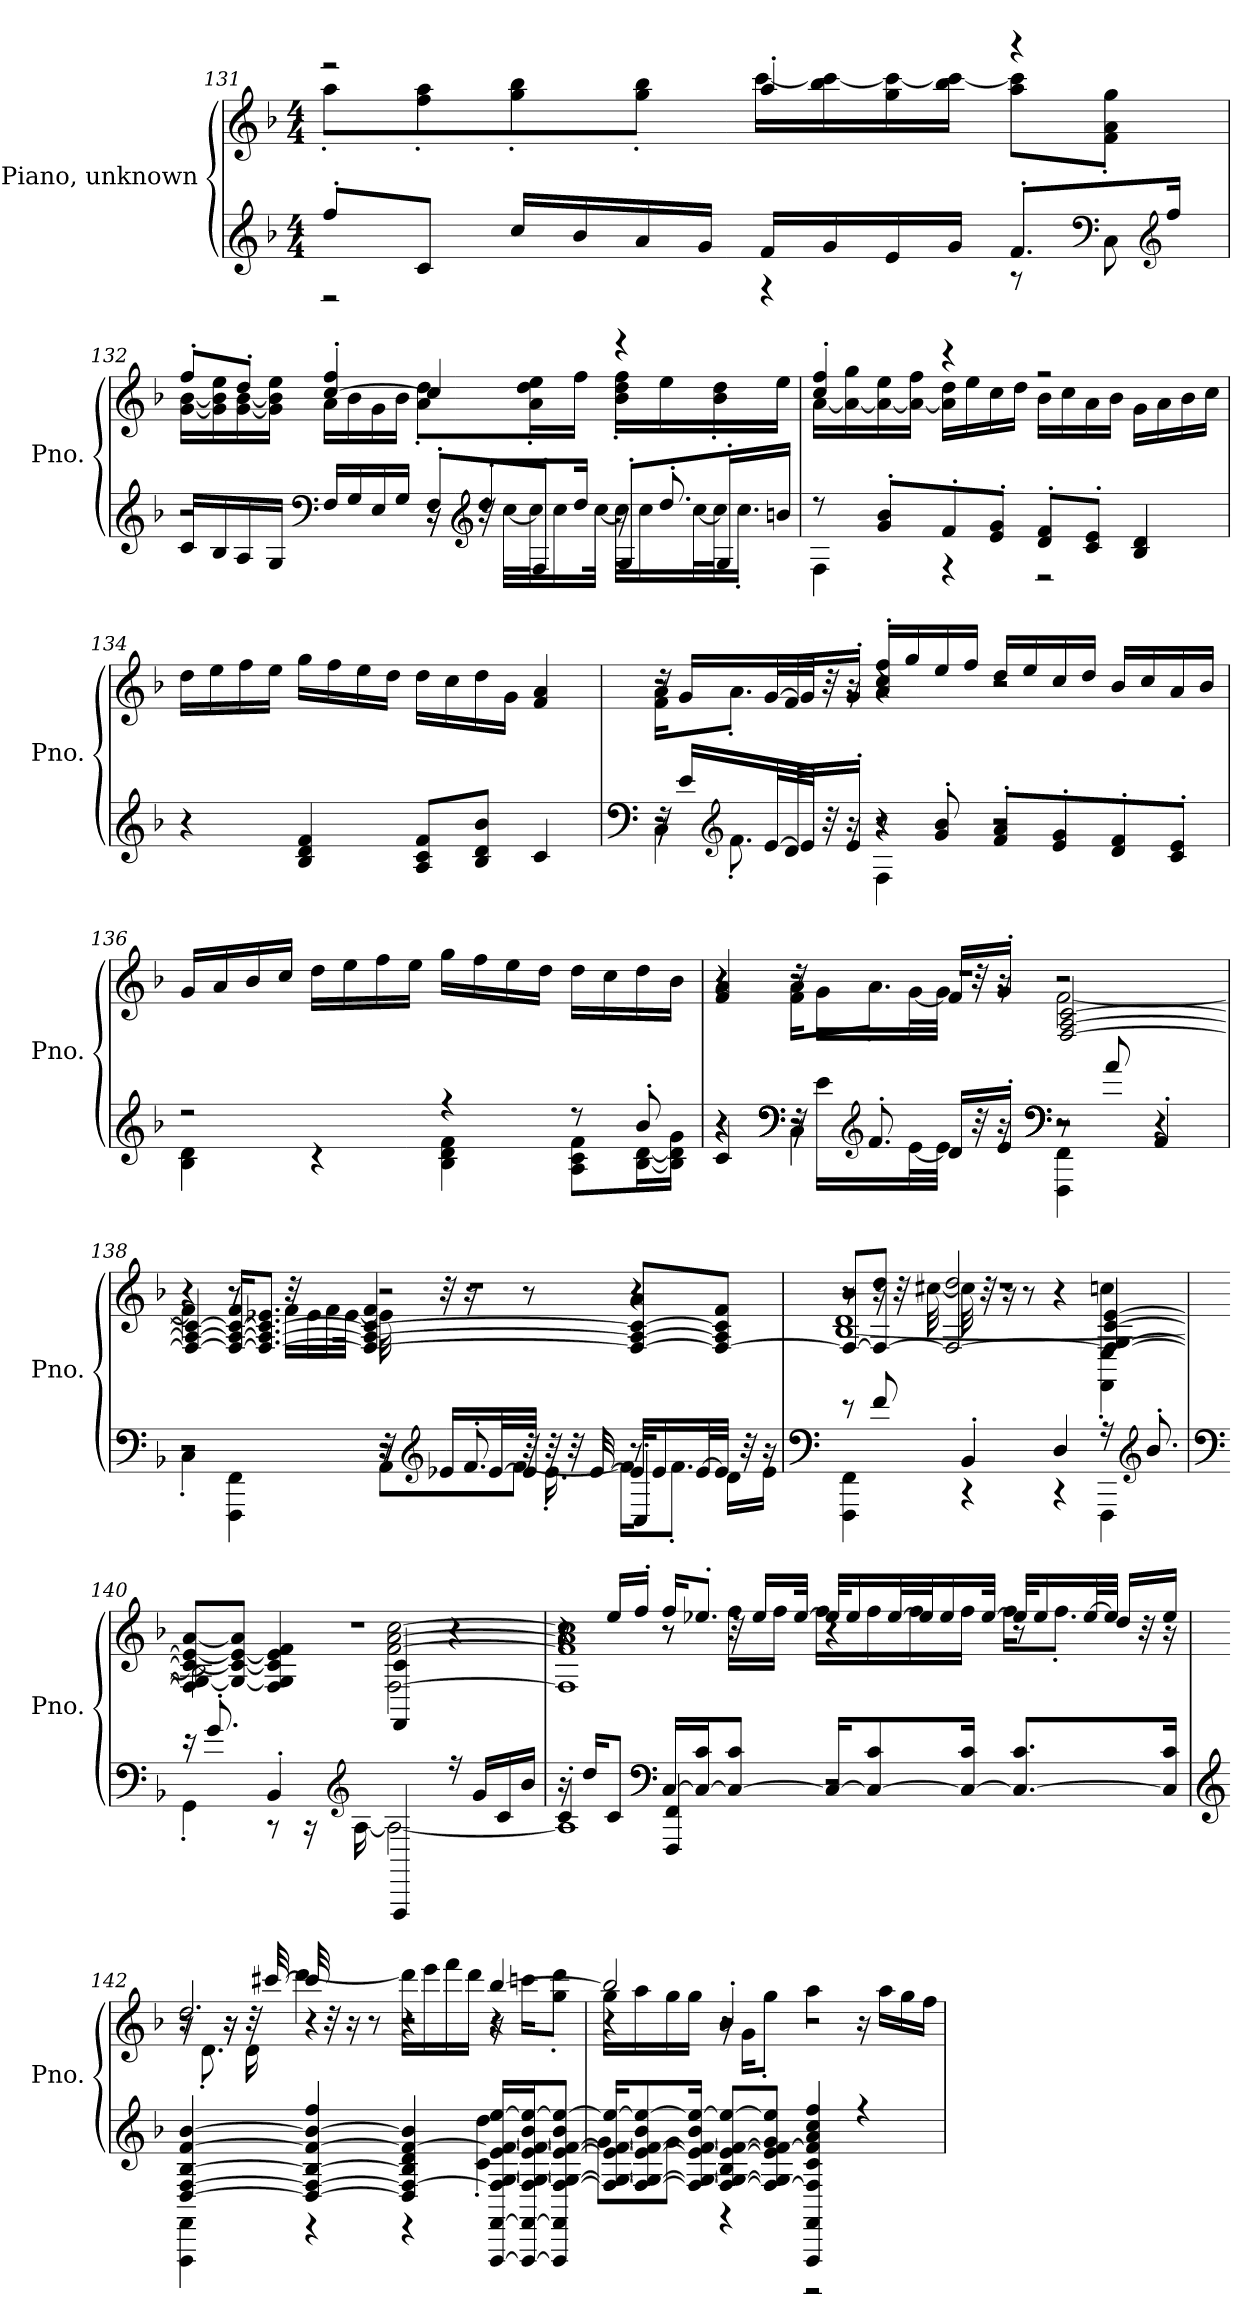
**kern	**kern
*part1	*part1
*staff2	*staff1
*I"Piano, unknown	*
*I'Pno.	*
!!LO:LB:g=z
*clefG2	*clefG2
*k[b-]	*k[b-]
*M4/4	*M4/4
=131	=131
*^	*^
8ff'/L	2r	2r	8aa'\L
8c/J	.	.	8ff\' 8aa\'
16cc/LL	.	.	8gg\' 8bb-\'
16b-/	.	.	.
16a/	.	.	8gg\' 8bb-\'J
16g/JJ	.	.	.
16f/LL	4r	4aa'/	[16ccc\LL
16g/	.	.	16bb-\ 16ccc\_
16e/	.	.	16gg\ 16ccc\_
16g/JJ	.	.	16bb-\ 16ccc\_JJ
8.f'/L	8r	4r	8aa\ 8ccc\]L
*clefF4	*	*	*
.	8C\	.	8f\' 8a\' 8gg\'J
*clefG2	*	*	*
16ff/Jk	.	.	.
!!LO:LB:g=z	!!
=132	=132	=132	=132
*	*^	*	*
2r	2r	16c/LL	8ff'/L	[16g\ [16b-\LL
.	.	16B-/	.	16g\] 16b-\] 16ee\
.	.	16A/	8dd'/J	[16g\ [16b-\
.	.	16G/JJ	.	16g\] 16b-\] 16ee\JJ
*clefF4	*	*	*	*
.	.	16F/LL	[4cc/' 4ff/'	16a\LL
.	.	16G/	.	16b-\
.	.	16E/	.	16g\
.	.	16G/JJ	.	16b-\JJ
16r	16r	8F'/L	4cc/]	8a\' 8dd\'L
*clefG2	*	*	*	*
8dd'/L	32r	.	.	.
.	[32cc\LLL	.	.	.
.	32cc\J]	8F'/J	.	16a\' 16dd\' 16ee\'L
.	16cc\	.	.	.
16dd/Jk	.	.	.	16ff\JJ
.	[32cc\JJk	.	.	.
16r	32cc\KLL]	8G'/L	4r	16b-\' 16dd\' 16ff\'LL
.	16cc\	.	.	.
8.dd'/	.	.	.	16ee\
.	[32cc\L	.	.	.
.	32cc\J]	16G'/L	.	16b-\' 16dd\'
.	16.cc'\JJ	.	.	.
.	.	16bn/JJ	.	16ee\JJ
*	*v	*v	*	*
!!LO:PB:g=z	!!
=133	=133	=133	=133
8r	4F\	4cc/' 4ff/'	[16a\LL
.	.	.	16a\_ 16gg\
8g/' 8b-/'L	.	.	16a\_ 16ee\
.	.	.	16a\_ 16ff\JJ
8f'/	4r	4r	16a\] 16dd\LL
.	.	.	16ee\
8e/' 8g/'J	.	.	16cc\
.	.	.	16dd\JJ
8d/' 8f/'L	2r	2r	16b-\LL
.	.	.	16cc\
8c/' 8e/'J	.	.	16a\
.	.	.	16b-\JJ
4B-/ 4d/	.	.	16g\LL
.	.	.	16a\
.	.	.	16b-\
.	.	.	16cc\JJ
*v	*v	*	*
*	*v	*v
=134	=134
4r	16dd\LL
.	16ee\
.	16ff\
.	16ee\JJ
4B-/ 4d/ 4f/	16gg\LL
.	16ff\
.	16ee\
.	16dd\JJ
8A/ 8c/ 8f/L	16dd\LL
.	16cc\
8B-/ 8d/ 8b-/J	16dd\
.	16g\JJ
4c/	4f/ 4a/
!!LO:LB:g=z
=135	=135
*clefF4	*
*^	*^
*	*^	*	*^
*	*	*^	*	*	*
8r	16r	32r	4C\	8r	16f\ 16a\KL	32r
.	.	16e/LL	.	.	.	16g/LL
*clefG2	*	*	*	*	*	*
.	8.f'\	.	.	.	8.a'\J	.
.	.	[32e/L	.	.	.	[32g/L
16d/LL	.	32e/JJJ]	.	16f/LL	.	32g/JJJ]
.	.	32r	.	.	.	32r
16e'/JJ	.	16r	.	16g'/JJ	.	16r
8r	4r	4r	4F\	16a/' 16cc/' 16ff/'LL	4r	4r
.	.	.	.	16gg/	.	.
8g/' 8b-/'	.	.	.	16ee/	.	.
.	.	.	.	16ff/JJ	.	.
8f/' 8a/'L	2r	2r	2r	16dd/LL	2r	2r
.	.	.	.	16ee/	.	.
8e/' 8g/'	.	.	.	16cc/	.	.
.	.	.	.	16dd/JJ	.	.
8d/' 8f/'	.	.	.	16b-/LL	.	.
.	.	.	.	16cc/	.	.
8c/' 8e/'J	.	.	.	16a/	.	.
.	.	.	.	16b-/JJ	.	.
*	*v	*v	*v	*	*	*
*	*	*v	*v	*v
=136	=136	=136
2r	4B-\ 4d\	16g/LL
.	.	16a/
.	.	16b-/
.	.	16cc/JJ
.	4r	16dd\LL
.	.	16ee\
.	.	16ff\
.	.	16ee\JJ
4r	4B-\ 4d\ 4f\	16gg\LL
.	.	16ff\
.	.	16ee\
.	.	16dd\JJ
8r	8A\ 8c\ 8f\L	16dd\LL
.	.	16cc\
8b-'/	[16B-\ [16d\L	16dd\
.	16B-\] 16d\] 16g\JJ	16b-\JJ
!!LO:LB:g=z
=137	=137	=137
*^	*	*^
*	*	*^	*	*^
*	*	*	*	*	*	*^
4r	4r	4c/	4r	1r	4r	4f/ 4a/	4r
*clefF4	*	*	*	*	*	*	*
16r	32r	8r	4C\	.	32r	8r	16f\ 16a\KL
.	16e\LL	.	.	.	16g\LL	.	.
*clefG2	*	*	*	*	*	*	*
8.f'/	.	.	.	.	.	.	8.a'\J
.	[32e\L	.	.	.	[32g\L	.	.
.	32e\JJJ]	16d/LL	.	.	32g\JJJ]	16f/LL	.
.	32r	.	.	.	32r	.	.
.	16r	16e'/JJ	.	.	16r	16g'/JJ	.
*clefF4	*	*	*	*	*	*	*
2r	2r	8r	4FFF\ 4FF\	.	[2f\	[2F/ [2A/ [2c/	2r
.	.	8a/	.	.	.	.	.
.	.	4AA'/	4r	.	.	.	.
!!LO:LB:g=z	!!	!!	!!
=138	=138	=138	=138	=138	=138	=138	=138
2r	2r	2r	4C'\	1r	4f\]	4F/_ 4A/_ 4c/_	4r
.	.	.	4FFF\ 4FF\	.	8r	16F/_ 16A/_ 16c/_ 16f/KL	8r
.	.	.	.	.	.	8.F/_ 8.A/_ 8.c/_ 8.e-X/J	.
.	.	.	.	.	32r	.	16f\LL
.	.	.	.	.	16e-\LL	.	.
.	.	.	.	.	.	.	16f\JJ
.	.	.	.	.	[32e-\JJk	.	.
32r	8AA\L	16r	8r	.	32e-\]	4F/_ 4A/_ 4c/_ 4f/	2r
*clefG2	*	*	*	*	*	*	*
16e-X/LL	.	.	.	.	32r	.	.
.	.	8.f'/	.	.	16r	.	.
[32e-/L	.	.	.	.	.	.	.
32e-/JJJ]	[8f\J	.	32r	.	8r	.	.
32r	.	.	16.e-'\	.	.	.	.
32r	.	.	.	.	.	.	.
[32e-/	.	.	.	.	.	.	.
32e-/KLL]	16f\KL]	4C'/	8r	.	4r	8F/_ 8A/_ 8c/_ 8a/L	.
16e-/	.	.	.	.	.	.	.
.	8.f'\J	.	.	.	.	.	.
[32e-/L	.	.	.	.	.	.	.
32e-/JJJ]	.	.	16d\LL	.	.	8F/_ 8A/] 8c/] 8f/J	.
32r	.	.	.	.	.	.	.
16r	.	.	16e-\JJ	.	.	.	.
*v	*v	*v	*v	*	*	*	*
!!LO:LB:g=z	!!	!!	!!
=139	=139	=139	=139	=139
*clefF4	*	*	*	*
*^	*	*	*	*
8r	4FFF\ 4FF\	1r	8r	8F/_ 8b-/L	[1B- 1d
8f/	.	.	16r	8F/_ 8dd/J	.
.	.	.	32r	.	.
.	.	.	[32cc#X\	.	.
4BB-'/	4r	.	32cc#\]	2F/_ 2dd/	.
.	.	.	32r	.	.
.	.	.	16r	.	.
.	.	.	8r	.	.
4D/	4r	.	4r	.	.
16r	4FFF\	.	4FF\' 4E\' 4ccn\'	4F/_ [4G/ [4c/ [4e/	.
*clefG2	*	*	*	*	*
8.b-'/	.	.	.	.	.
*	*	*v	*v	*v	*v
=140	=140	=140
*clefF4	*	*
*	*	*^
*	*	*	*^
16r	4GG'\	1r	8F/] 8G/_ 8c/_ 8e/_ [8a/L	2B-\]
8.g'/	.	.	.	.
.	.	.	8G/_ 8c/_ 8e/_ 8a/]J	.
4BB-'/	8r	.	4F/ 4G/] 4c/] 4e/] 4f/	.
.	16r	.	.	.
*clefG2	*	*	*	*
.	[16A\	.	.	.
4FFF/	2A\_	.	4FF/ 4c/	[2F\ [2f\ [2a\ [2cc\
16r	.	.	4r	.
16g/LL	.	.	.	.
16c/	.	.	.	.
16b-/JJ	.	.	.	.
!!LO:LB:g=z
=141	=141	=141	=141	=141
*	*^	*	*	*^
16r	1A]	4c'/	4r	4r	8r	1F] 1f] 1a] 1cc]
16dd/KL	.	.	.	.	.	.
8c/J	.	.	.	.	16ee/LL	.
.	.	.	.	.	16ff'/JJ	.
*clefF4	*	*	*	*	*	*
[16C/LL	.	4FFF/ 4FF/	8r	8r	16ff/KL	.
16C/_ 16c/J	.	.	.	.	8.ee-X'/J	.
8C/_ 8c/J	.	.	32r	16ff\LL	.	.
.	.	.	16ee-/LL	.	.	.
.	.	.	.	16ff\JJ	.	.
.	.	.	[32ee-/JJk	.	.	.
16C/KL_	.	2r	32ee-/KLL]	16ff\LL	4r	.
.	.	.	16ee-/	.	.	.
8C/_ 8c/	.	.	.	16ff\	.	.
.	.	.	[32ee-/L	.	.	.
.	.	.	32ee-/J]	16ff\	.	.
.	.	.	16ee-/	.	.	.
16C/_ 16c/Jk	.	.	.	16ff\JJ	.	.
.	.	.	[32ee-/JJk	.	.	.
8.C/_ 8.c/L	.	.	32ee-/KLL]	16ff\KL	8r	.
.	.	.	16ee-/	.	.	.
.	.	.	.	8.ff'\J	.	.
.	.	.	[32ee-/L	.	.	.
.	.	.	32ee-/JJJ]	.	16dd/LL	.
.	.	.	32r	.	.	.
16C/] 16c/Jk	.	.	16r	.	16ee-/JJ	.
*v	*v	*v	*	*	*	*
!!LO:PB:g=z	!!	!!	!!
=142	=142	=142	=142	=142
*clefG2	*	*	*	*
*^	*	*	*	*
[4D/ [4F/ [4B-/ [4f/ [4b-/	4FFF\ 4FF\	8r	16r	2.dd/	8r
.	.	.	8.d'\	.	.
.	.	16r	.	.	16r
.	.	32r	.	.	16d\
.	.	[32ccc#X/	.	.	.
4D/_ 4F/_ 4B-/_ 4f/_ 4b-/_ 4ff/	4r	32ccc#/]	[4ddd\	.	4r
.	.	32r	.	.	.
.	.	16r	.	.	.
.	.	8r	.	.	.
4D/] 4F/_ 4B-/] 4d/ 4f/_ 4b-/]	4r	4r	16ddd\LL]	.	2r
.	.	.	16eee\	.	.
.	.	.	16fff\	.	.
.	.	.	16ddd\JJ	.	.
[16FFF/ [16FF/ 16F/_ [16G/ [16e/ 16f/_ [16ee/LL	4c\' 4dd\'	[4bb-/	16r	4r	.
16FFF/_ 16FF/_ 16F/_ 16G/_ 16e/_ 16f/_ 16b-/ 16ee/_J	.	.	16cccn\KL	.	.
8FFF/] 8FF/] 8F/_ 8G/_ 8e/_ 8f/_ 8b-/ 8ee/_J	.	.	8gg\' 8ddd\'J	.	.
*	*	*	*	*v	*v
=143	=143	=143	=143	=143
16F/_ 16G/_ 16e/_ 16f/_ 16ee/_KL	8g\L	2bb-/]	16gg\LL	4r
8F/_ 8G/_ 8e/_ 8f/_ 8b-/ 8ee/_	.	.	16aa\	.
.	8g\J	.	16gg\	.
16F/_ 16G/_ 16e/_ 16f/_ 16b-/ 16ee/_Jk	.	.	16gg\JJ	.
8F/_ 8G/_ 8B-/ 8e/_ 8f/_ 8ee/_L	4r	.	16r	4b-'/
.	.	.	16g\KL	.
8F/_ 8G/] 8e/] 8f/_ 8g/ 8ee/]J	.	.	8gg'\J	.
4FFF/ 4FF/ 4F/] 4c/ 4f/] 4a/ 4cc/ 4ff/	2r	2r	4aa\	2r
4r	.	.	16r	.
.	.	.	16aa\LL	.
.	.	.	16gg\	.
.	.	.	16ff\JJ	.
*v	*v	*	*	*
*	*v	*v	*v
=	=
*-	*-
